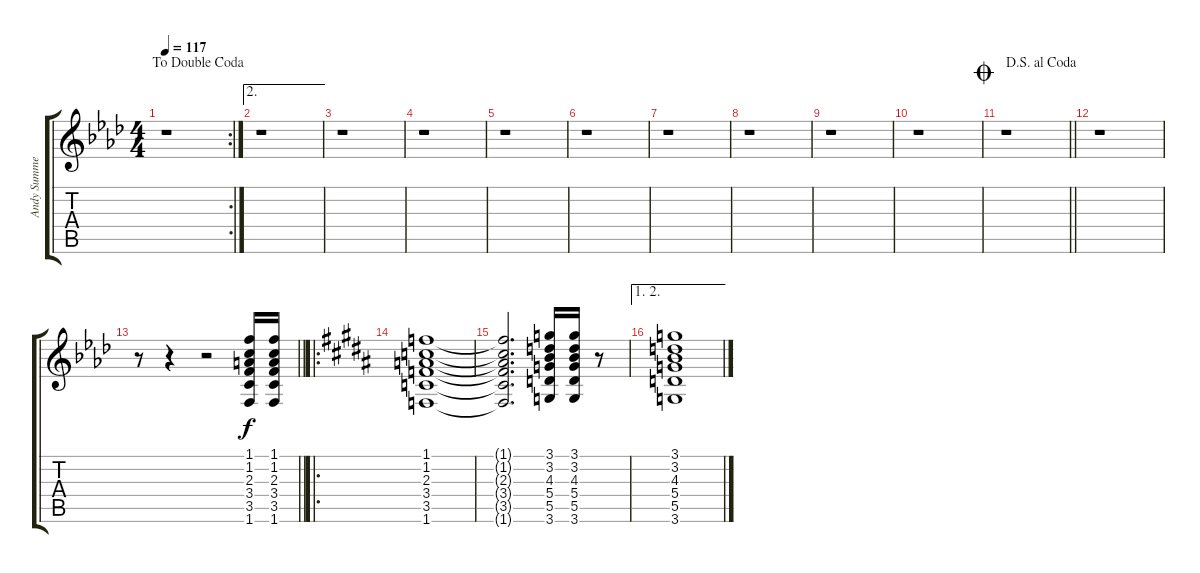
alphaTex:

\track ("Andy Summers - Standard Tuning" "Andy Summe") {instrument overdrivenguitar}
\staff {score tabs}
\tuning (E4 B3 G3 D3 A2 E2) {hide}
\rc 2
\ts (4 4)
\jump dadoublecoda
\tempo 117
\clef g2
\ks ab
r.1{dy f} |
\ae 2
r.1 |
r.1 |
r.1 |
r.1 |
r.1 |
r.1 |
r.1 |
r.1 |
r.1 |
\jump coda
\jump dalsegnoalcoda
\barLineRight lightlight
r.1 |
r.1 |
\barLineRight lightlight
r.8 r.4 r.2 (1.1 1.2 2.3 3.4 3.5 1.6).16 (1.1 1.2 2.3 3.4 3.5 1.6).16 |
\ro
\ks b
(1.1 1.2 2.3 3.4 3.5 1.6).1 |
\ks g#minor
(1.1{t} 1.2{t} 2.3{t} 3.4{t} 3.5{t} 1.6{t}).2{d} (3.1 3.2 4.3 5.4 5.5 3.6).16 (3.1 3.2 4.3 5.4 5.5 3.6).16 r.8 |
\ae (1 2)
(3.1 3.2 4.3 5.4 5.5 3.6).1
